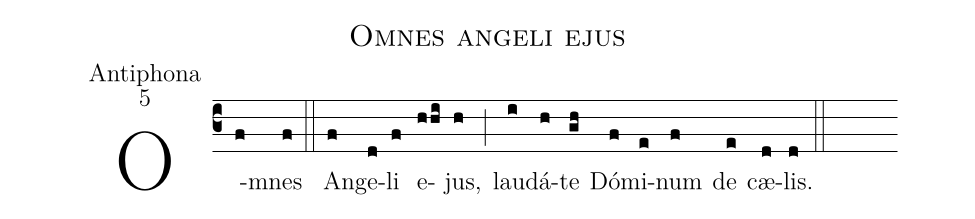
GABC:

name:Omnes angeli ejus;
office-part:Antiphona;
mode:5;
%%
(c3) O(f)mnes(f) (::)
An(f)ge(d)li(f) e(hhi)jus,(h) (;) lau(i)dá(h)te(gh) Dó(f)mi(e)num(f) de(e) cæ(d)lis.(d) (::)
